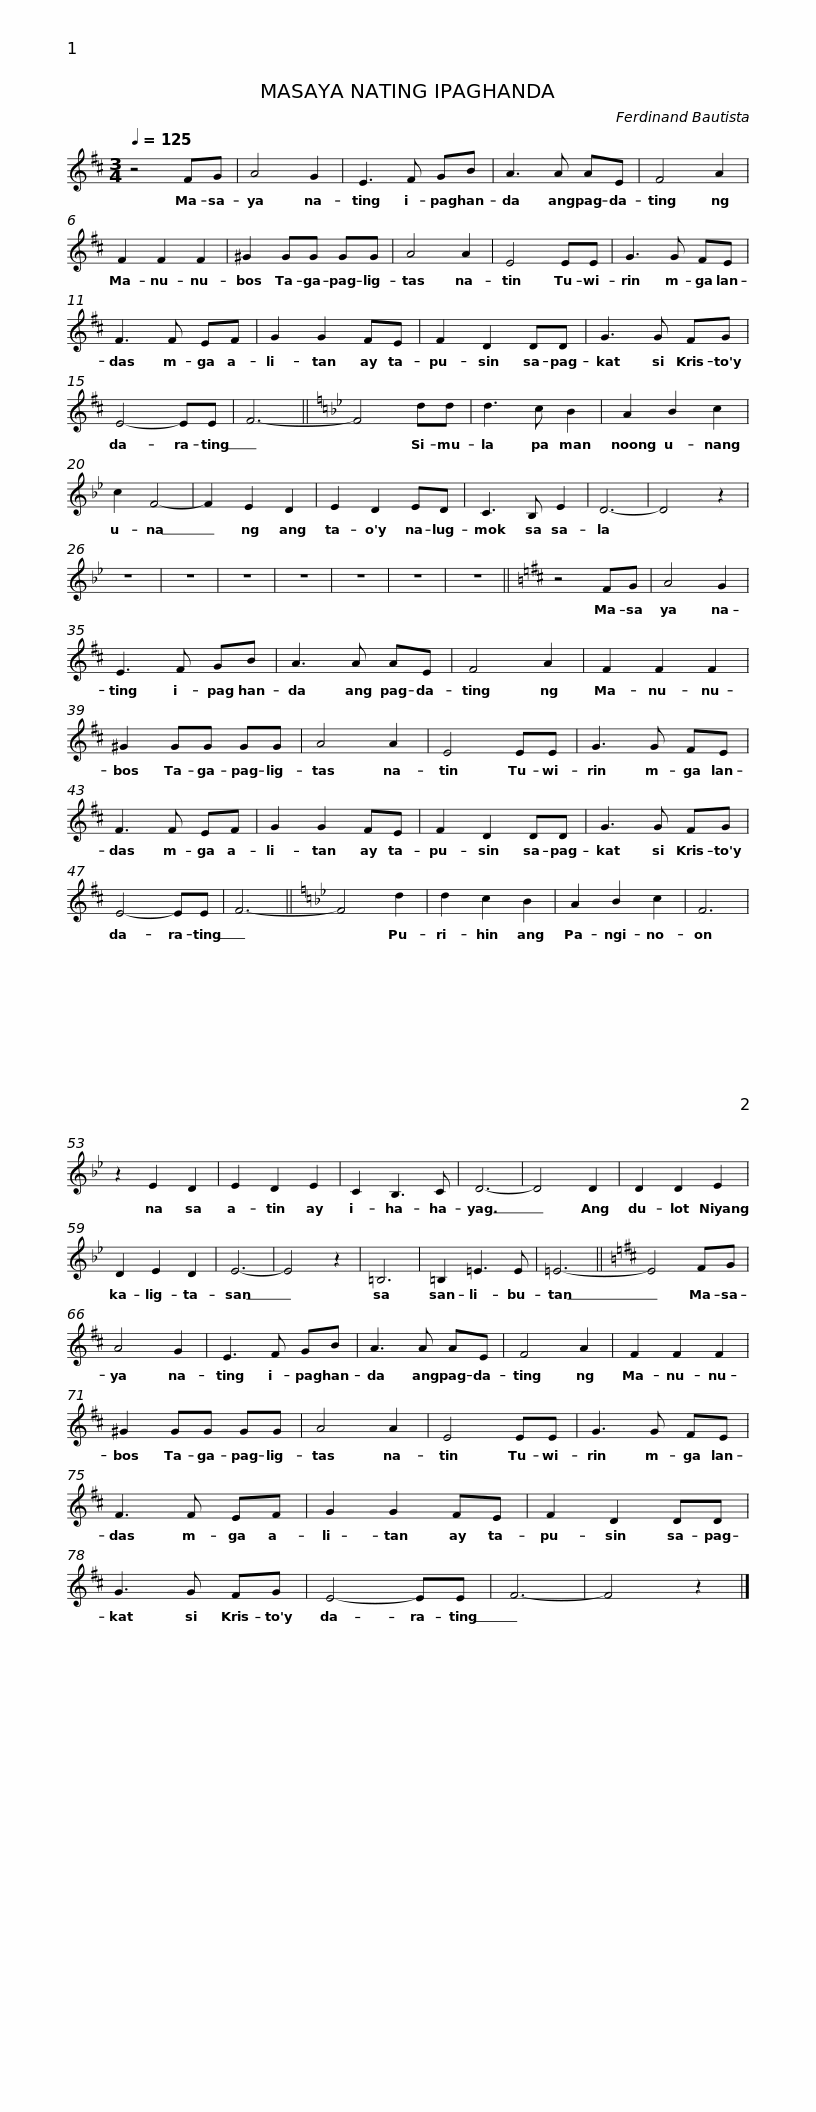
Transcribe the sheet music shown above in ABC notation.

X:1
L:1/8
Q:1/4=125
M:3/4
I:linebreak $
K:D
V:1 treble
V:1
 z4 FG | A4 G2 | E3 F GB | A3 A AE | F4 A2 |$ %5
 F2 F2 F2 | ^G2 GG GG | A4 A2 | E4 EE | G3 G FE |$ %10
 F3 F EF | G2 G2 FE | F2 D2 DD | G3 G FG | E4- EE |$ %15
 F6- ||[K:Bb] F4 dd | d3 c B2 | A2 B2 c2 | c2 F4- |$ %20
 F2 E2 D2 | E2 D2 ED | C3 B, E2 | D6- | D4 z2 |$ %25
 z6 | z6 | z6 | z6 | z6 |$ %30
 z6 | z6 ||[K:D] z4 FG | A4 G2 | E3 F GB |$ %35
 A3 A AE | F4 A2 | F2 F2 F2 | ^G2 GG GG | A4 A2 |$ %40
 E4 EE | G3 G FE | F3 F EF | G2 G2 FE | F2 D2 DD |$ %45
 G3 G FG | E4- EE | F6- ||[K:Bb] F4 d2 | d2 c2 B2 |$ %50
 A2 B2 c2 | F6 | z2 E2 D2 | E2 D2 E2 | C2 B,3 C |$ %55
 D6- | D4 D2 | D2 D2 E2 | D2 E2 D2 | E6- |$ %60
 E4 z2 | =B,6 | =B,2 =E3 E | =E6- ||[K:D] E4 FG |$ %65
 A4 G2 | E3 F GB | A3 A AE | F4 A2 | F2 F2 F2 |$ %70
 ^G2 GG GG | A4 A2 | E4 EE | G3 G FE | F3 F EF |$ %75
 G2 G2 FE | F2 D2 DD | G3 G FG | E4- EE | F6- | %80
 F4 z2 |] %81
